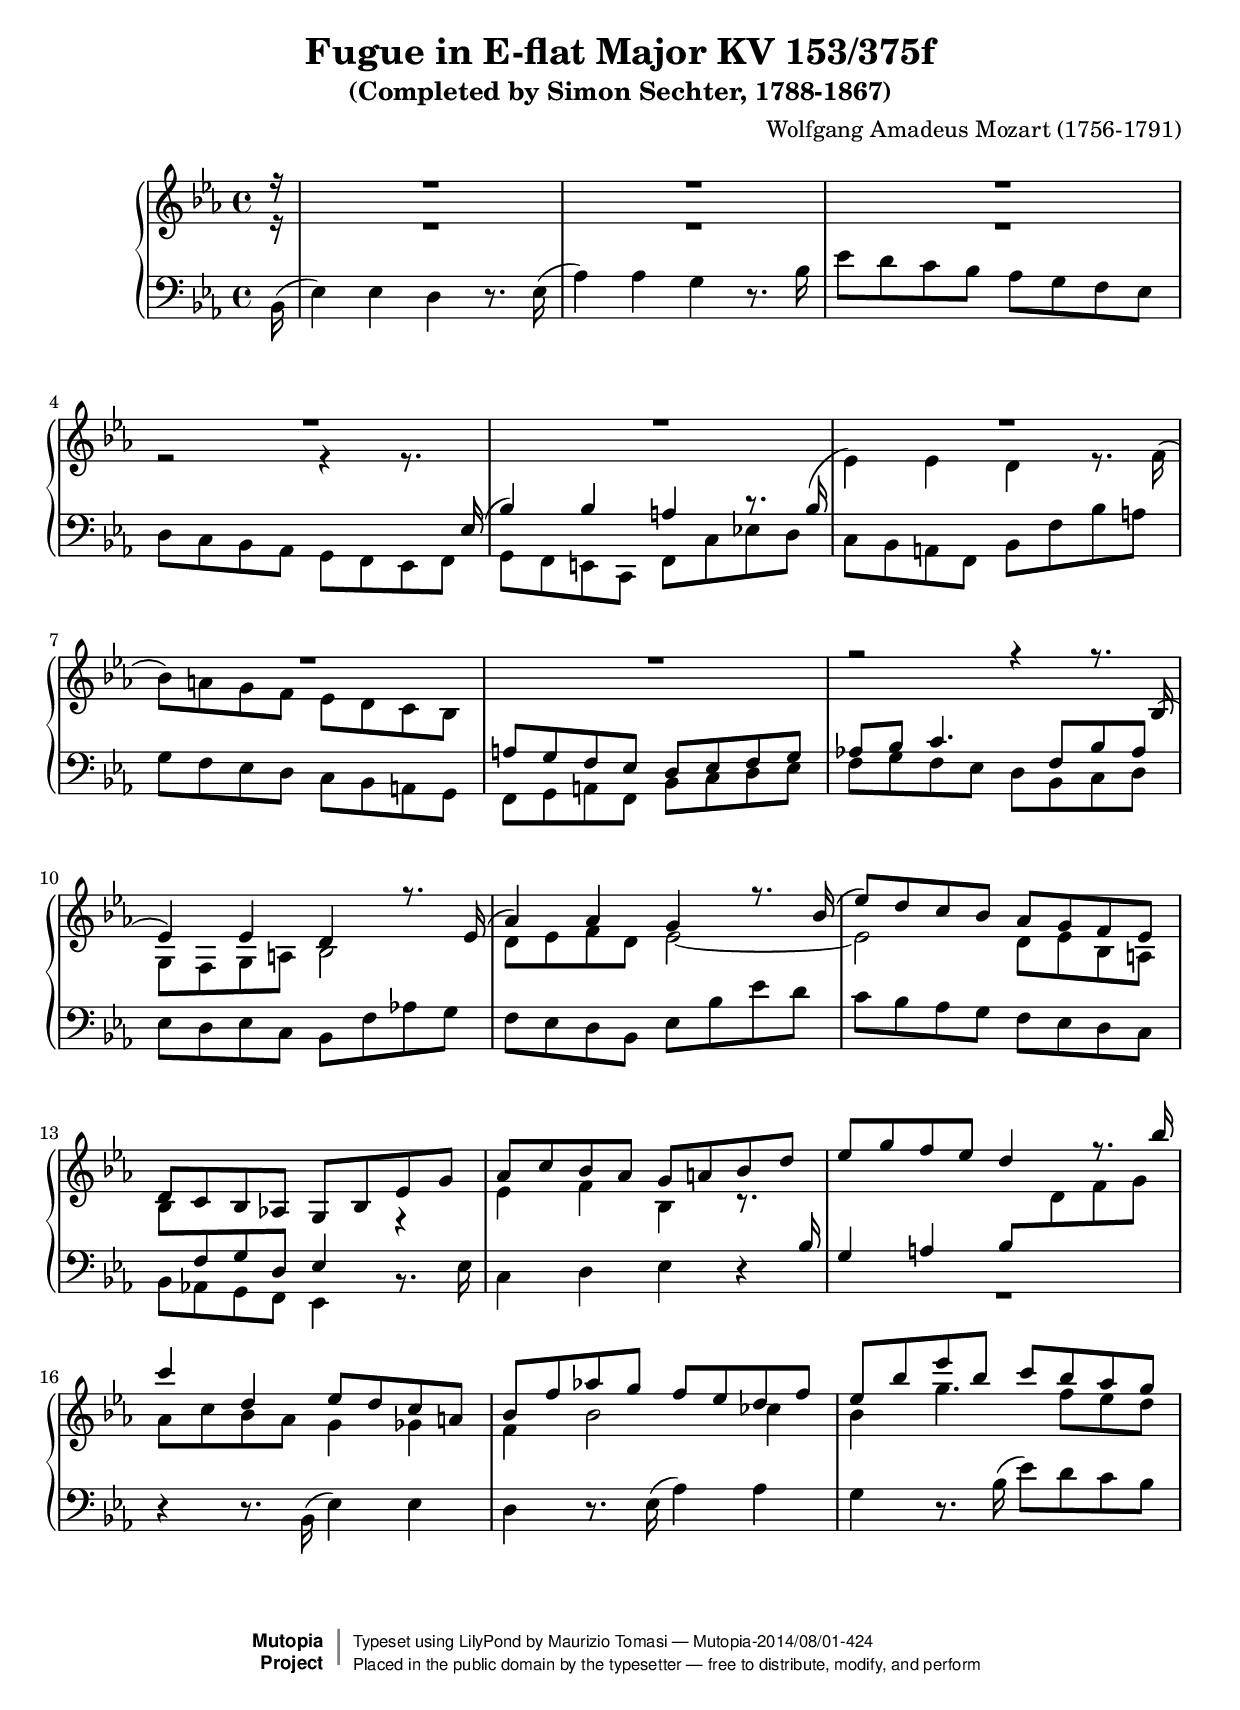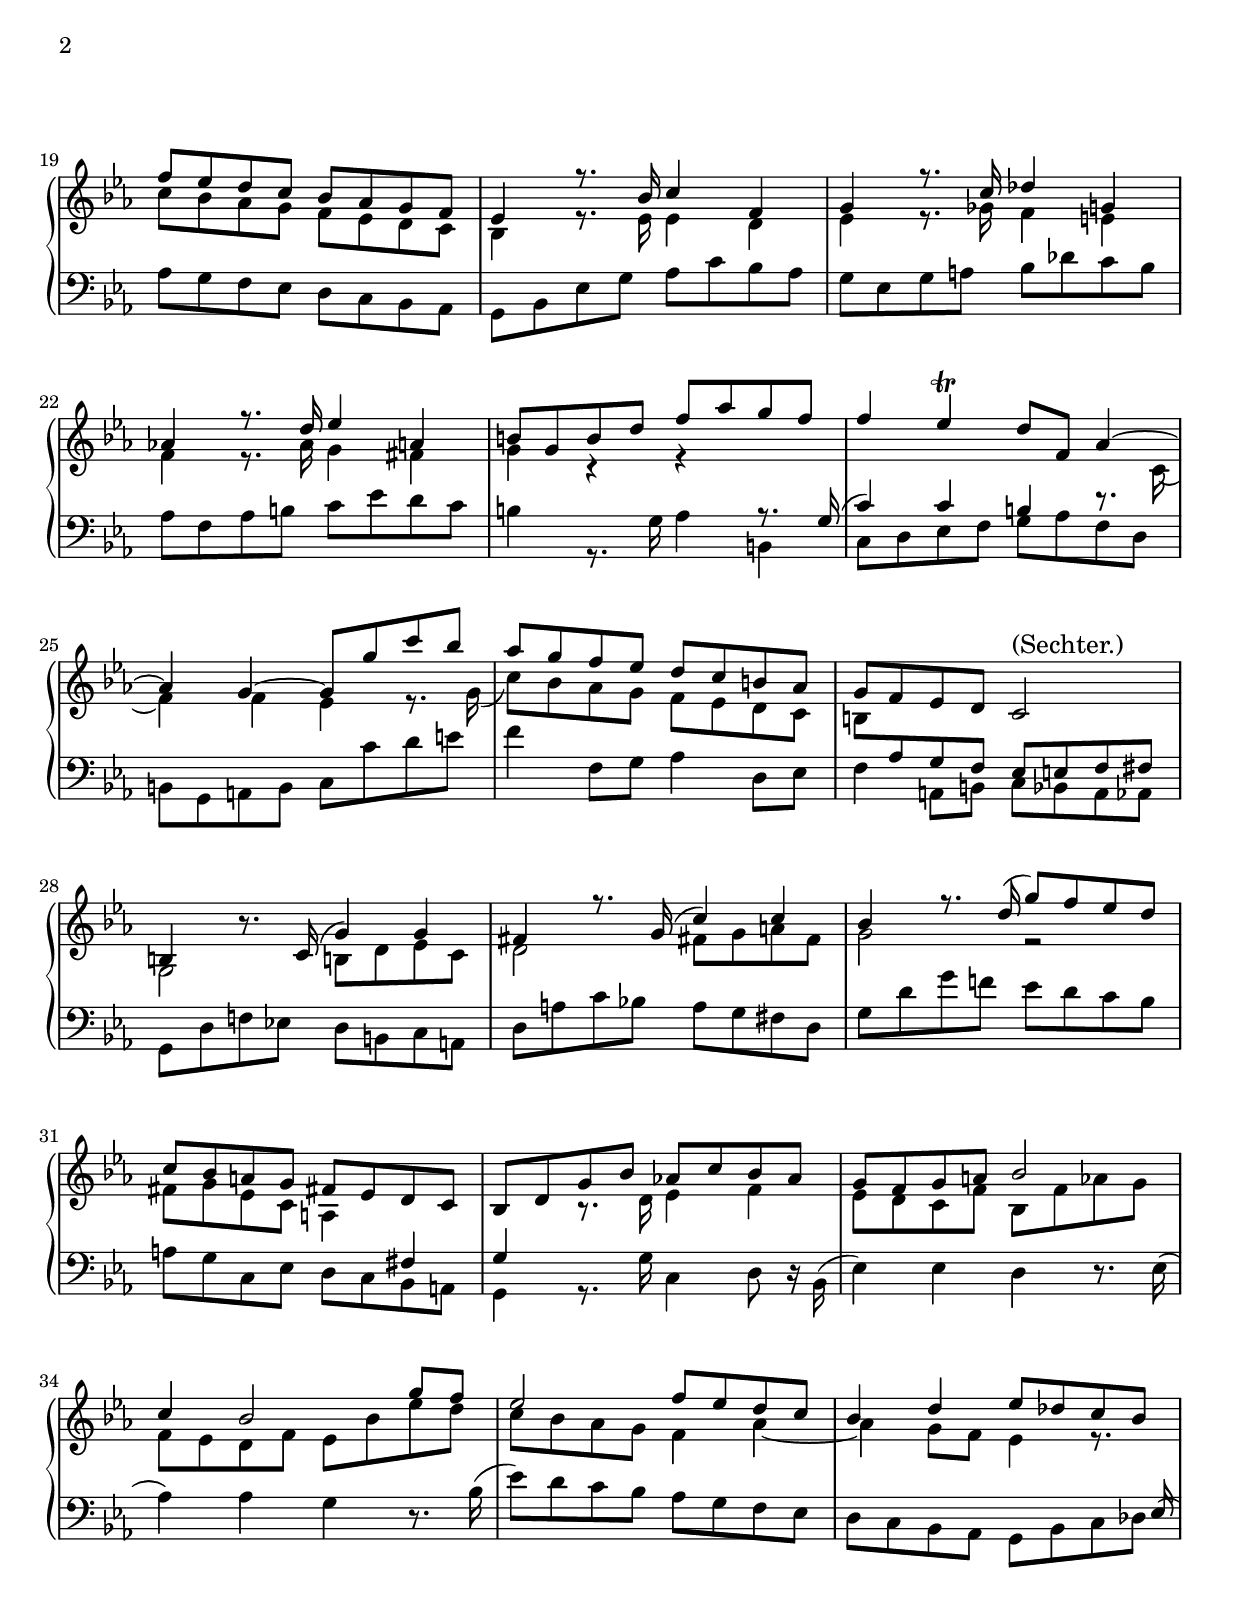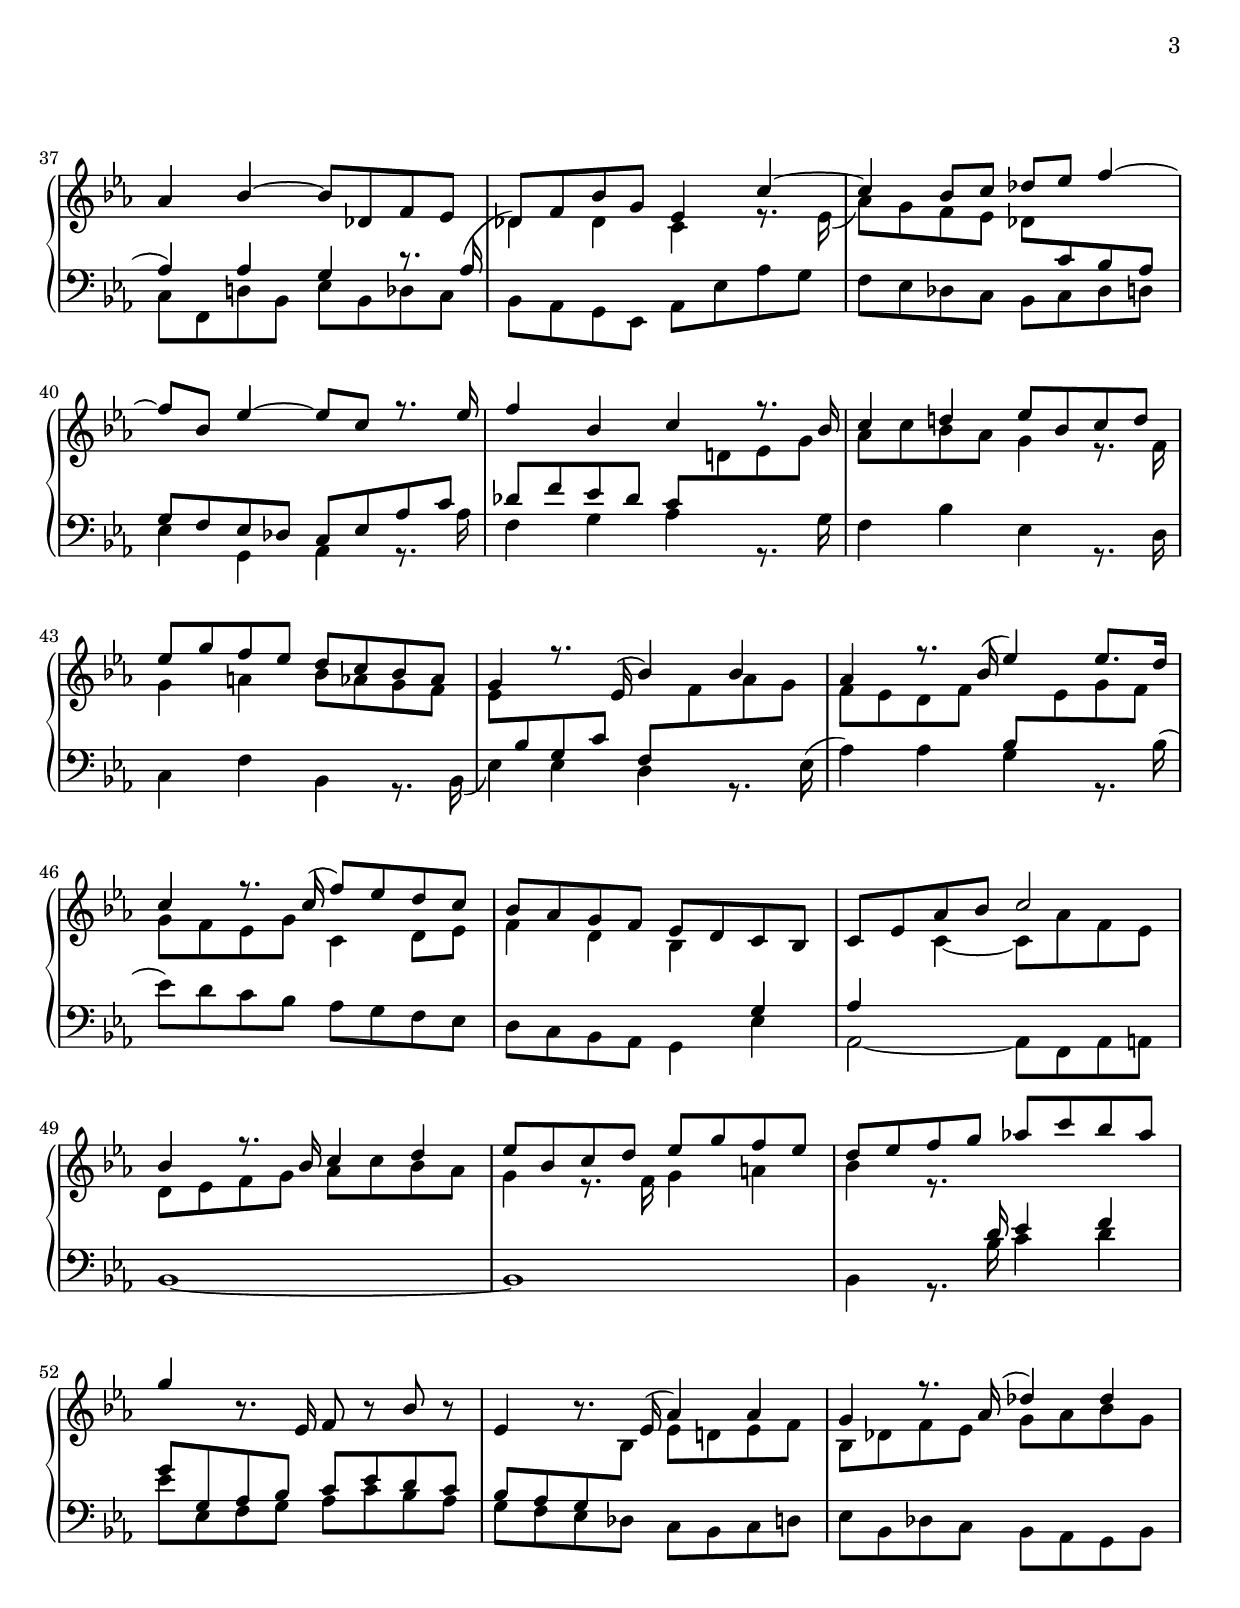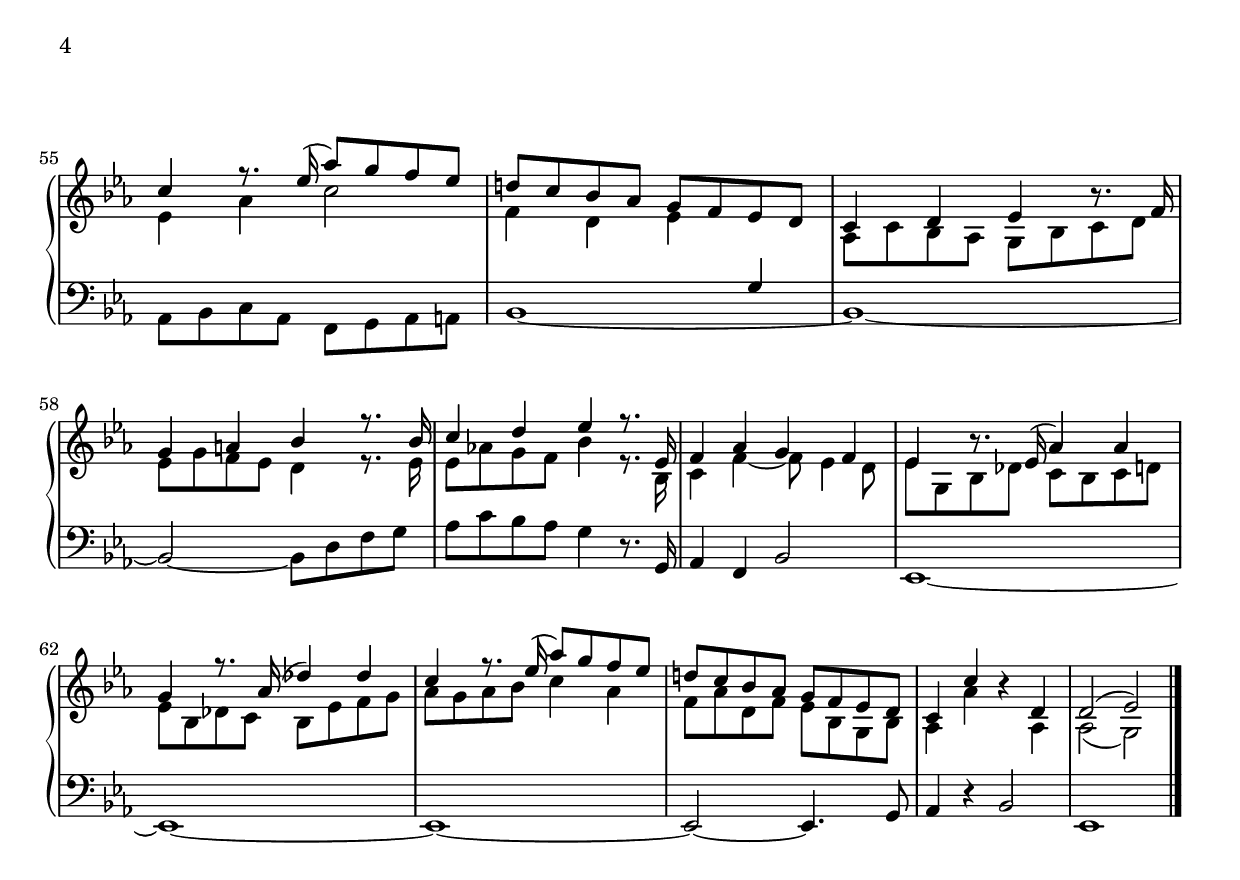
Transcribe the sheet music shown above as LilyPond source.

\version "2.18.2"

%#(set-default-paper-size "letter")

\header {
    title = "Fugue in E-flat Major KV 153/375f"
    subtitle = "(Completed by Simon Sechter, 1788-1867)"
    composer = "Wolfgang Amadeus Mozart (1756-1791)"

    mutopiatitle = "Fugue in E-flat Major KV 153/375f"
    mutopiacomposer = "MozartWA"
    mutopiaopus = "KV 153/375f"
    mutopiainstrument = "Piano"
    date = "1782"
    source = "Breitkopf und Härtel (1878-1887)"
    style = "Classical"
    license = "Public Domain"
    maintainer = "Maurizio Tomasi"
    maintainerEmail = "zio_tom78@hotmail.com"
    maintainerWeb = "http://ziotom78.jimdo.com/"
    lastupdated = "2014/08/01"

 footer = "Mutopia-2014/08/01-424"
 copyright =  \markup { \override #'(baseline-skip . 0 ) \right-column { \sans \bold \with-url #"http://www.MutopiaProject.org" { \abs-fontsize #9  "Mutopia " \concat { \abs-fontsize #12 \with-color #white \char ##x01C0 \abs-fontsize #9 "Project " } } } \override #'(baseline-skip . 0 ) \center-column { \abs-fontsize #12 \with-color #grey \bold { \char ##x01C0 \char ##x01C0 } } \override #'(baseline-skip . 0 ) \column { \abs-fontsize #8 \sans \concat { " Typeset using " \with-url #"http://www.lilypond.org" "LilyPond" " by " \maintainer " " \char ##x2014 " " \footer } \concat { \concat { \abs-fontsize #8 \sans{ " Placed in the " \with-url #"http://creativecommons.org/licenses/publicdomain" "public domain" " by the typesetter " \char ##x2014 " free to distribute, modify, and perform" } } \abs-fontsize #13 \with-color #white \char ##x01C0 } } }
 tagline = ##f
}

\paper {
  markup-system-spacing #'basic-distance = #15 %distance from header/title to 1st system
  top-system-spacing #'basic-distance = #15 %dist. from top margin to system (no titles)
  last-bottom-spacing.basic-distance = #15   % pads the last system in each page
  top-margin = 12\mm
}

% These macros are used for the second voice only
staffUp = { \change Staff= "up" \voiceTwo }
staffDown = { \change Staff= "down" \voiceOne }

%%%%%%%%%%%%%%%%%%%%%%%%%%%%%%%%%%%%%%%%%%%%%%%%%%%%%%%%%%%%%%%%%%%%%%

voiceI = \relative bes {
    \voiceOne
    \partial 16
    \key es \major

    r16
    | R1*8
    | r2 r4 r8. bes16(

% 10
    | es4) es d r8. es16(
    | as4) as g r8. bes16(
    | es8) d c bes as g f es
    | d c bes as! g bes es g
    | as8 c bes as g a bes d
    | es8 g f es d4 r8. bes'16
    | c4 d, es8 d c a
    | bes f' as! g f es d f
    | es bes' es bes c bes as g
    | f es d c bes as g f

% 20
    | es4 r8. bes'16 c4 f,
    | g r8. c16 des4 g,
    | as! r8. d16 es4 a,
    | b8 g b d f as g f
    | f4 es-\trill d8 f, as4 ~
    | as g ~ g8 g' c bes
    | as g f es d c b as
    | g f es d c2^\markup { \large "(Sechter.)" }
    | b4 b'8.\rest c,16( g'4) g
    | fis r8. g16( c4) c

% 30
    | bes4 r8. d16( g8) f es d
    | c bes a g fis! es d c
    | bes d g bes as! c bes as
    | g f g a bes2
    | c4 bes2 g'8 f
    | es2 f8 es d c
    | bes4 d es8 des c bes
    | as4 bes ~ bes8 des, f es
    | des f bes g es4 c' ~
    | c bes8 c des es f4 ~

% 40
    | f8 bes, es4 ~ es8 c r8. es16
    | f4 bes, c r8. bes16
    | c4 d! es8 bes c d
    | es g f es d c bes as
    | g4 r8. es16( bes'4) bes
    | as r8. bes16( es4) es8. d16
    | c4 r8. c16( f8) es d c
    | bes as g f es d c bes
    | c es as bes c2
    | bes4 r8. bes16 c4 d

% 50
    | es8 bes c d es g f es
    | d es f g as! c bes as
    | g4 b,8.\rest es,16 f8 b\rest bes b\rest
    | es,4 b'8.\rest es,16( as4) as
    | g r8. as16( des4) des
    | c4 r8. es16( as8) g f es
    | d! c bes as g f es d
    | c4 d es b'8.\rest f16
    | g4 a bes r8. bes16
    | c4 d es r8. es,16

% 60
    | f4 as g f
    | es b'8.\rest es,16( as4) as
    | g r8. as16( des4) des
    | c r8. es16( as8) g f es
    | d! c bes as g f es d
    | c4 c' b\rest d,
    | d2( es)
    \bar "|."
}

%%%%%%%%%%%%%%%%%%%%%%%%%%%%%%%%%%%%%%%%%%%%%%%%%%%%%%%%%%%%%%%%%%%%%%

voiceII = \relative es {
    \voiceTwo
    \partial 16

    r16
    | R1*3
    | r2 r4 r8. \staffDown es16(
    | bes'4) bes a r8. bes16( \staffUp
    | es4) es d r8. \slurUp f16(
    | bes8) a g f es d c bes \staffDown
    | a g f es d es f g
    | as! bes c4. f,8 bes as \staffUp

% 10
    | g f g a bes2
    | d8 es f d es2 ~
    | es d8 es bes a
    | bes \staffDown f g d es4 \staffUp r
    | es' f bes, r8. \staffDown bes16
    | g4 a \once \override Beam.positions = #'(4.4 . 4.8) bes8 \staffUp d f g
    | as c bes as g4 ges
    | f bes2 ces4
    | bes g'4. f8 es d
    | c bes as g f es d c

% 20
    | bes4 r8. es16 es4 d
    | es r8. ges16 f4 e
    | f r8. as16 g4 fis
    | g r r \staffDown r8. g,16(
    | c4) c b r8. \staffUp c16(
    | f4) f es r8. g16(
    | c8) bes as g f es d c
      \once \override Beam.positions = #'(-5.2 . -5.6) 
    | b \staffDown as g f es e f fis \staffUp
    | g2 b!8 d es c
    | d2 fis!8 g a fis

% 30
    | g2 r
    | fis8 g es c a4 \staffDown fis
    | g \staffUp r8. d'16 es4 f
    | es8 d c f bes, f' as g
    | f es d f es bes' es d
    | c bes as g f4 as ~
    | as g8 f es4 r8. \staffDown es,16(
    | as4) as g r8. as16( \staffUp
    | des4) des c r8. es16(
    | as8) g f es \once \override Beam.positions = #'(-4.2 . -5.2) des \staffDown c bes as

% 40
    | g f es des c es as c
    | des f es des c \staffUp d! es g
    | as c bes as g4 r8. f16
    | g4 a bes8 as g f
    | es \staffDown bes g c f, \staffUp f' as g
    | f es d f \staffDown bes, \staffUp es g f
    | g f es g c,4 d8 es
    | f4 d bes \staffDown g
    | as \staffUp c ~ c8 as' f es
    | d es f g as c bes as

% 50
    | g4 r8. f16 g4 a
    | bes r8. \staffDown d,16 es4 f
    | g8 g, as bes c es d c
    | bes as g \staffUp bes es d! es f
    | bes, des f es g as bes g
    | es4 as c2
    | f,4 d es \staffDown g, \staffUp
    | as8 c bes as g bes c d
    | es g f es d4 r8. es16
    | es8 as! g f bes4 r8. bes,16

% 60
    | c4 f ~ f8 es4 d8
    | es8 g, bes des c bes c d
    | es bes des c bes es f g
    | as g as bes c4 as
    | f8 as d, f es bes g bes
    | as4 as' s as,
    | as2( g)
}

%%%%%%%%%%%%%%%%%%%%%%%%%%%%%%%%%%%%%%%%%%%%%%%%%%%%%%%%%%%%%%%%%%%%%%

voiceIII = \relative bes, {
    \voiceTwo
    \key es \major
    \partial 16

    \slurNeutral

    bes16(
    | es4) es d d8.\rest es16(
    | as4) \slurDown as g d8.\rest bes'16
    | es8 d c bes as g f es
    | d c bes as g f es f
    | g f e c f c' es! d
    | c bes a f bes f' bes a
    | g f es d c bes a g
    | f g a f bes c d es
    | f g f es d bes c d

% 10
    | es d es c bes f' as! g
    | f es d bes es bes' es d
    | c bes as g f es d c
    | bes as! g f es4 b'8.\rest es16
    | c4 d es d\rest
    | R1
    | d4\rest d8.\rest \slurUp bes16( es4) es
    | d d8.\rest es16( as4) as
    | g d8.\rest bes'16( es8) d c bes
    | as g f es d c bes as

% 20
    | g bes es g as c bes as
    | g es g a bes des c bes
    | as f as b c es d c
    | b4 r8. g16 as4 b,
    | c8 d es f g as f d
    | b g a b c c' d e
    | f4 f,8 g as4 d,8 es
    | f4 a,8 b c bes a as
    | g d' f! es! d b c a
    | d a' c bes! a g fis d

% 30
    | g d' g f! es d c bes
    | a g c, es d c bes a
    | g4 r8. g'16 c,4 d8 d16\rest bes(
    | es4) es d d8.\rest es16(
    | as4) as g d8.\rest bes'16(
    | es8) d c bes as g f es
    | d c bes as g bes c des
    | c f, d'! bes es bes des c
    | bes as g es as es' as g
    | f es des c bes c des d

% 40
    | es4 g, as r8. as'16
    | f4 g as r8. g16
    | f4 bes es, r8. d16
    | c4 f bes, r8. bes16_(
    | es4) es d r8. es16(
    | as4) as g r8. bes16(
    | es8) d c bes as g f es
    | d c bes as g4 es'
    | as,2 ~ as8 f as a
    | bes1 ~

% 50
    | bes
    | bes4 r8. bes'16 c4 d
    | es8 es, f g as c bes as
    | g f es des c bes c d
    | es bes des c bes as g bes
    | as bes c as f g as a
    | bes1 ~
    | bes ~
    | \oneVoice bes2 ~ bes8 d f g
    | as c bes as g4 r8. g,16

% 60
    | as4 f bes2
    | es,1 ~
    | es ~
    | es ~
    | es2 ~ es4. g8
    | as4 r bes2
    | es,1

    \bar "|."
}

%%%%%%%%%%%%%%%%%%%%%%%%%%%%%%%%%%%%%%%%%%%%%%%%%%%%%%%%%%%%%%%%%%%%%%

\score {
    \context PianoStaff <<
      \set PianoStaff.midiInstrument = "church organ"
	\context Staff = "up" <<
	    \context Voice = "one" \voiceI
	    \context Voice = "two" \voiceII
	>>
	\context Staff = "down" <<
	    \clef bass
	    \context Voice = "three" \voiceIII
	>>
    >>
    \layout { }
    
  \midi {
    \tempo 4 = 110
    }


}


